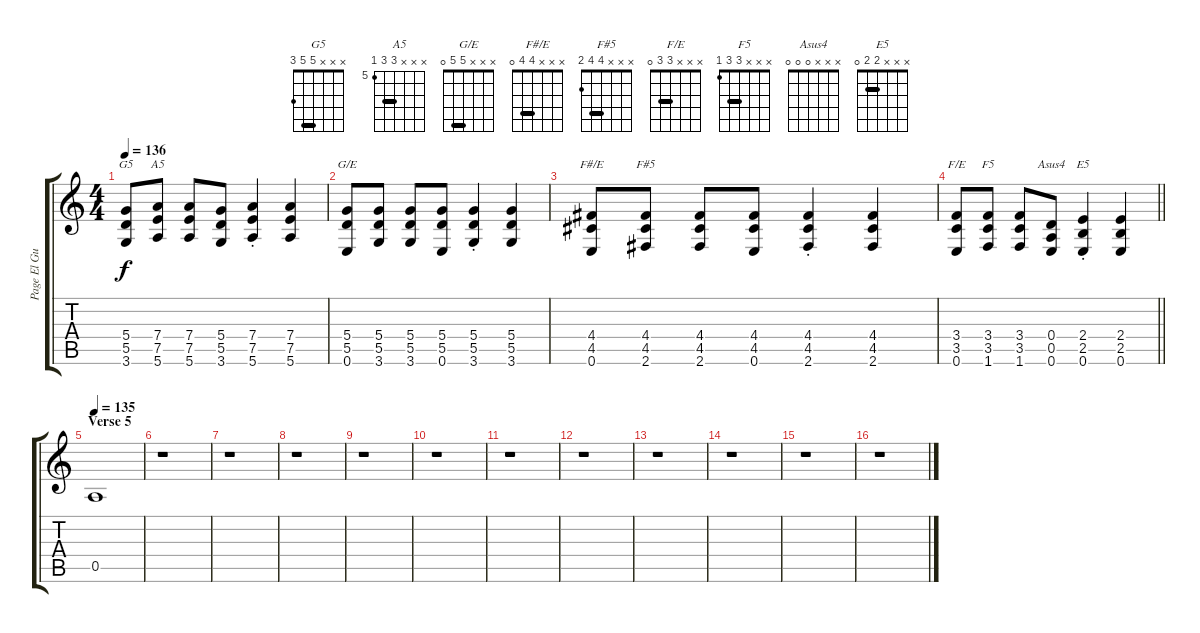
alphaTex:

\track ("Page El Guitar Rhythm" "Page El Gu") {instrument overdrivenguitar}
\staff {score tabs}
\tuning (E4 B3 G3 D3 A2 E2) {hide}
\chord ("G5" x x x 5 5 3) {barre 5}
\chord ("A5" x x x 7 7 5) {firstfret 5 barre 7}
\chord ("G/E" x x x 5 5 0) {barre 5}
\chord ("F#/E" x x x 4 4 0) {barre 4}
\chord ("F#5" x x x 4 4 2) {barre 4}
\chord ("F/E" x x x 3 3 0) {barre 3}
\chord ("F5" x x x 3 3 1) {barre 3}
\chord ("Asus4" x x x 0 0 0)
\chord ("E5" x x x 2 2 0) {barre 2}
\ts (4 4)
\tempo 136
\clef g2
\ks aminor
(5.4 5.5 3.6).8{ch "G5" dy f} (7.4 7.5 5.6).8{ch "A5"} (7.4 7.5 5.6).8 (5.4 5.5 3.6).8 (7.4{st} 7.5{st} 5.6{st}).4 (7.4 7.5 5.6).4 |
(5.4 5.5 0.6).8{ch "G/E"} (5.4 5.5 3.6).8 (5.4 5.5 3.6).8 (5.4 5.5 0.6).8 (5.4{st} 5.5{st} 3.6{st}).4 (5.4 5.5 3.6).4 |
(4.4 4.5 0.6).8{ch "F#/E"} (4.4 4.5 2.6).8{ch "F#5"} (4.4 4.5 2.6).8 (4.4 4.5 0.6).8 (4.4{st} 4.5{st} 2.6{st}).4 (4.4 4.5 2.6).4 |
\barLineRight lightlight
(3.4 3.5 0.6).8{ch "F/E"} (3.4 3.5 1.6).8{ch "F5"} (3.4 3.5 1.6).8 (0.4 0.5 0.6).8{ch "Asus4"} (2.4 2.5{st} 0.6).4{ch "E5"} (2.4 2.5 0.6).4 |
\section ("" "Verse 5")
\tempo 135
0.5.1 |
r.1 |
r.1 |
r.1 |
r.1 |
r.1 |
r.1 |
r.1 |
r.1 |
\ks c
r.1 |
r.1 |
\ks aminor
r.1
